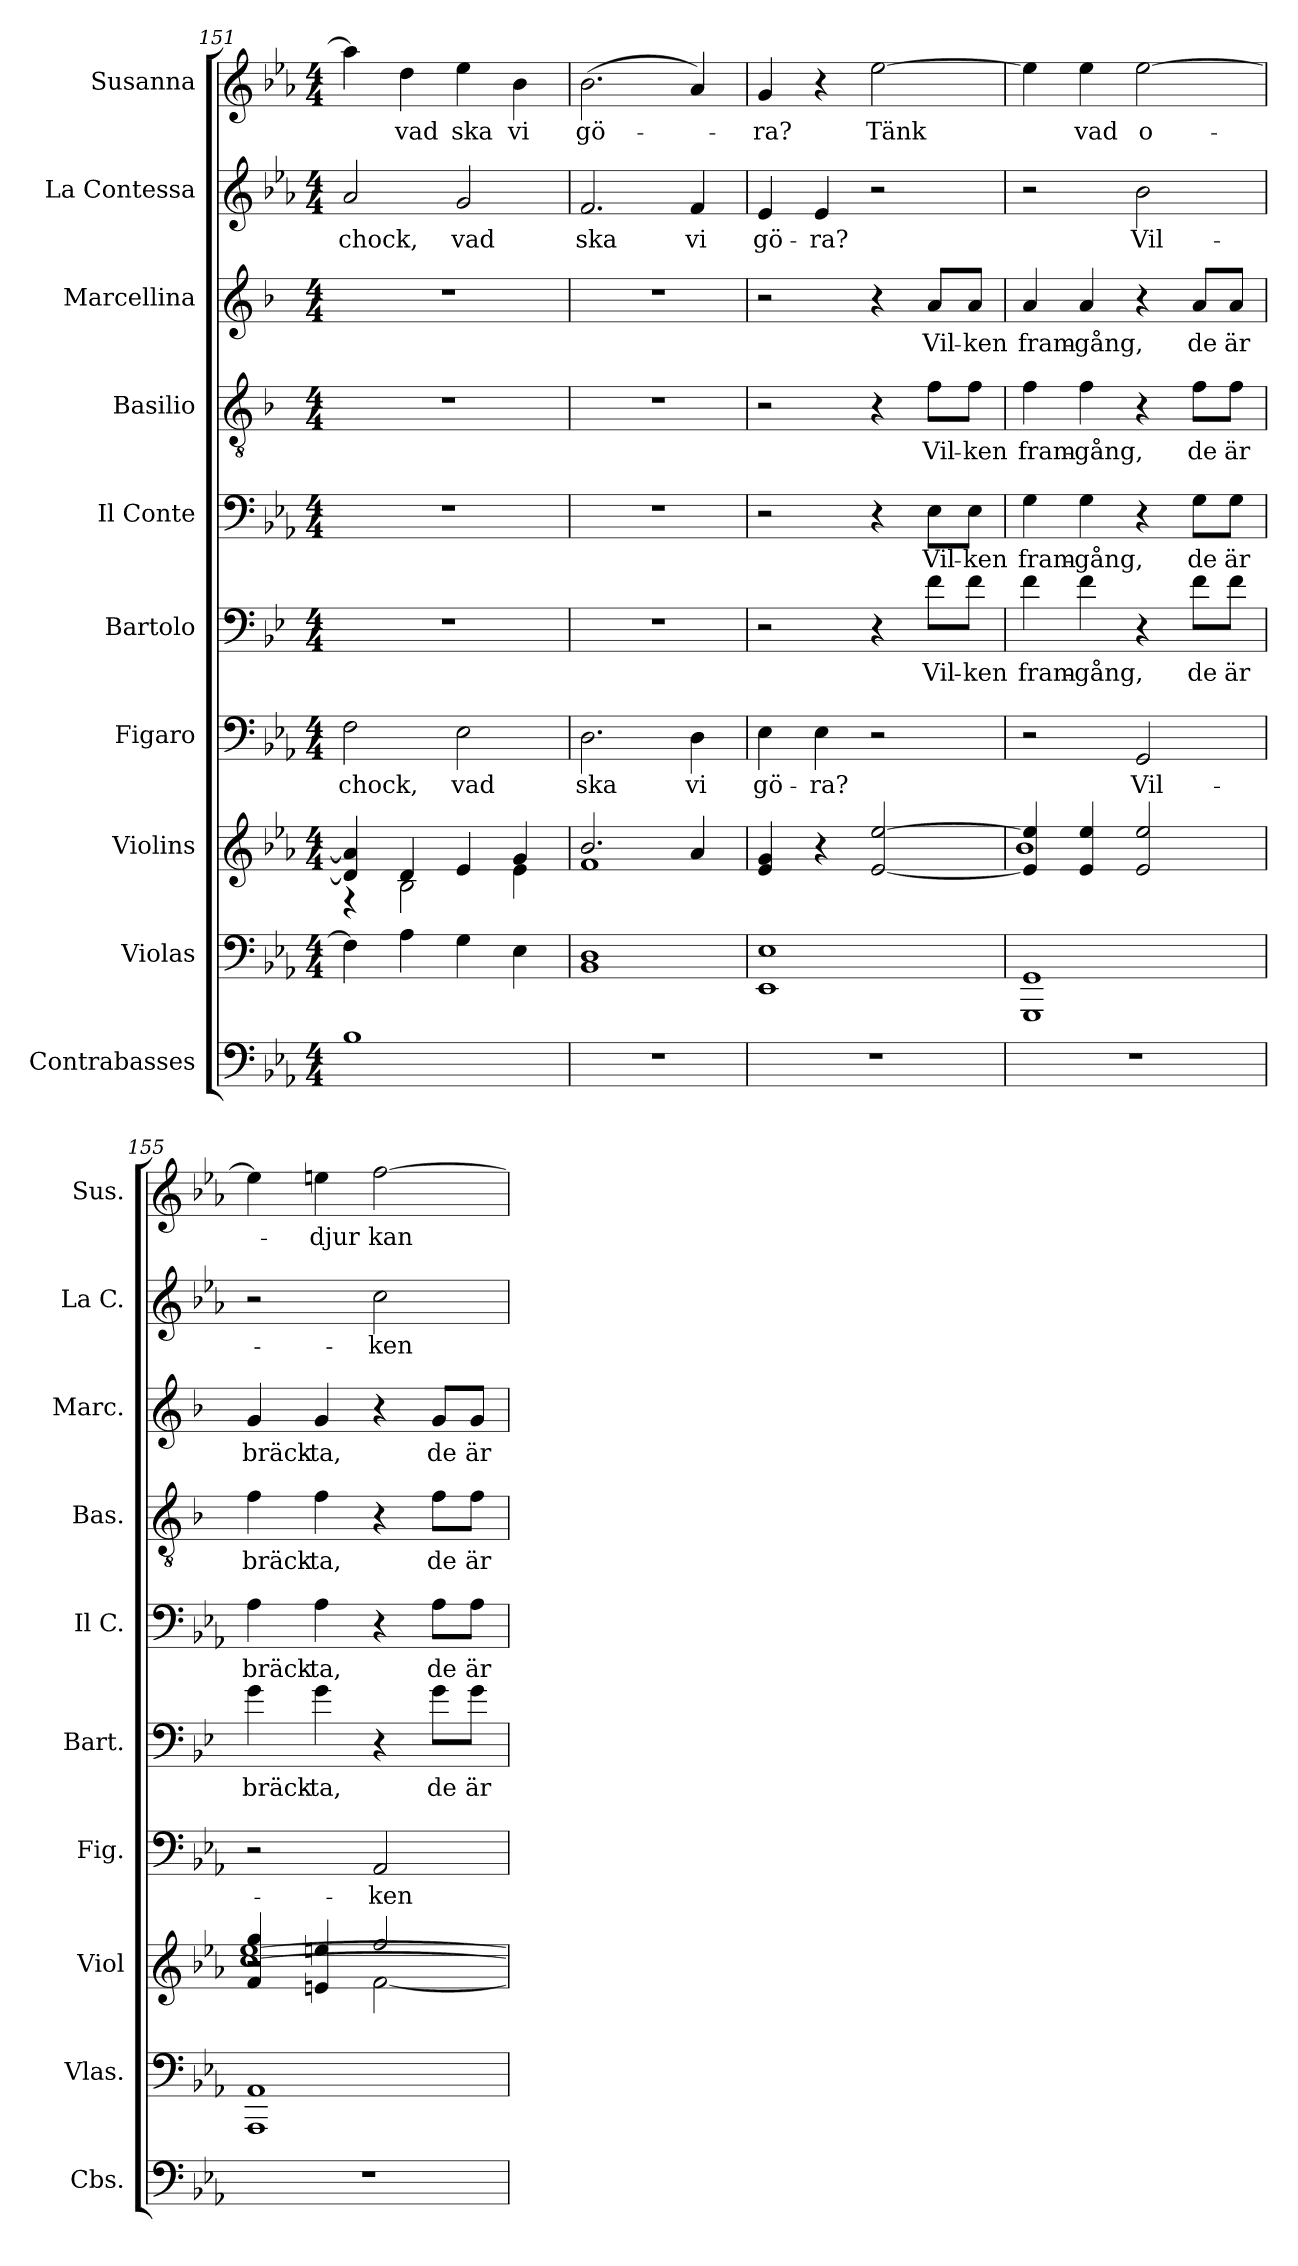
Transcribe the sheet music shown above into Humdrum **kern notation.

**kern	**kern	**kern	**kern	**text	**kern	**text	**kern	**text	**kern	**text	**kern	**text	**kern	**text	**kern	**text
*part10	*part9	*part8	*part7	*part7	*part6	*part6	*part5	*part5	*part4	*part4	*part3	*part3	*part2	*part2	*part1	*part1
*staff10	*staff9	*staff8	*staff7	*staff7	*staff6	*staff6	*staff5	*staff5	*staff4	*staff4	*staff3	*staff3	*staff2	*staff2	*staff1	*staff1
*I"Contrabasses	*I"Violas	*I"Violins	*I"Figaro	*	*I"Bartolo	*	*I"Il Conte	*	*I"Basilio	*	*I"Marcellina	*	*I"La Contessa	*	*I"Susanna	*
*I'Cbs.	*I'Vlas.	*I'Viol	*I'Fig.	*	*I'Bart.	*	*I'Il C.	*	*I'Bas.	*	*I'Marc.	*	*I'La C.	*	*I'Sus.	*
!!LO:PB:g=z
*clefF4	*clefF4	*clefG2	*clefF4	*	*clefF4	*	*clefF4	*	*clefGv2	*	*clefG2	*	*clefG2	*	*clefG2	*
*ITrd7c12	*	*	*	*	*ITrd4c7	*	*	*	*ITrd1c2	*	*ITrd1c2	*	*	*	*	*
*k[b-e-a-]	*k[b-e-a-]	*k[b-e-a-]	*k[b-e-a-]	*	*k[b-e-a-]	*	*k[b-e-a-]	*	*k[b-e-a-]	*	*k[b-e-a-]	*	*k[b-e-a-]	*	*k[b-e-a-]	*
*M4/4	*M4/4	*M4/4	*M4/4	*	*M4/4	*	*M4/4	*	*M4/4	*	*M4/4	*	*M4/4	*	*M4/4	*
=151	=151	=151	=151	=151	=151	=151	=151	=151	=151	=151	=151	=151	=151	=151	=151	=151
*	*	*^	*	*	*	*	*	*	*	*	*	*	*	*	*	*
!	!	!	!	!	!LO:LY:b	!	!	!	!	!	!	!	!	!	!LO:LY:b	!	!
1BB-	4F\]	4d/] 4a-/]	4r	2F\	chock,	1r	.	1r	.	1r	.	1r	.	2a-/	chock,	4aa-\]	.
!	!	!	!	!	!	!	!	!	!	!	!	!	!	!	!	!	!LO:LY:b
.	4A-\	4d/	2B-\	.	.	.	.	.	.	.	.	.	.	.	.	4dd\	vad
!	!	!	!	!	!LO:LY:b	!	!	!	!	!	!	!	!	!	!LO:LY:b	!	!LO:LY:b
.	4G\	4e-/	.	2E-\	vad	.	.	.	.	.	.	.	.	2g/	vad	4ee-\	ska
!	!	!	!	!	!	!	!	!	!	!	!	!	!	!	!	!	!LO:LY:b
.	4E-\	4g/	4e-\	.	.	.	.	.	.	.	.	.	.	.	.	4b-\	vi
=152	=152	=152	=152	=152	=152	=152	=152	=152	=152	=152	=152	=152	=152	=152	=152	=152	=152
!	!	!	!	!	!LO:LY:b	!	!	!	!	!	!	!	!	!	!LO:LY:b	!	!LO:LY:b
1r	1BB- 1D	2.b-/	1f	2.D\	ska	1r	.	1r	.	1r	.	1r	.	2.f/	ska	(>2.b-\	gö-
!	!	!	!	!	!LO:LY:b	!	!	!	!	!	!	!	!	!	!LO:LY:b	!	!
.	.	4a-/	.	4D\	vi	.	.	.	.	.	.	.	.	4f/	vi	4a-/)	.
*	*	*v	*v	*	*	*	*	*	*	*	*	*	*	*	*	*	*
=153	=153	=153	=153	=153	=153	=153	=153	=153	=153	=153	=153	=153	=153	=153	=153	=153
!	!	!	!	!LO:LY:b	!	!	!	!	!	!	!	!	!	!LO:LY:b	!	!LO:LY:b
1r	1EE- 1E-	4e-/ 4g/	4E-\	gö-	2r	.	2r	.	2r	.	2r	.	4e-/	gö-	4g/	-ra?
!	!	!	!	!LO:LY:b	!	!	!	!	!	!	!	!	!	!LO:LY:b	!	!
.	.	4r	4E-\	-ra?	.	.	.	.	.	.	.	.	4e-/	-ra?	4r	.
!	!	!	!	!	!	!	!	!	!	!	!	!	!	!	!	!LO:LY:b
.	.	[2e-/ [2ee-/	2r	.	4r	.	4r	.	4r	.	4r	.	2r	.	[2ee-\	Tänk
!	!	!	!	!	!	!LO:LY:b	!	!LO:LY:b	!	!LO:LY:b	!	!LO:LY:b	!	!	!	!
.	.	.	.	.	8B-\L	Vil-	8E-\L	Vil-	8e-\L	Vil-	8g/L	Vil-	.	.	.	.
!	!	!	!	!	!	!LO:LY:b	!	!LO:LY:b	!	!LO:LY:b	!	!LO:LY:b	!	!	!	!
.	.	.	.	.	8B-\J	-ken	8E-\J	-ken	8e-\J	-ken	8g/J	-ken	.	.	.	.
=154	=154	=154	=154	=154	=154	=154	=154	=154	=154	=154	=154	=154	=154	=154	=154	=154
*	*	*^	*	*	*	*	*	*	*	*	*	*	*	*	*	*
!	!	!	!	!	!	!	!LO:LY:b	!	!LO:LY:b	!	!LO:LY:b	!	!LO:LY:b	!	!	!	!
1r	1GGG 1GG	4e-/] 4ee-/]	1b-	2r	.	4B-\	fram-	4G\	fram-	4e-\	fram-	4g/	fram-	2r	.	4ee-\]	.
!	!	!	!	!	!	!	!LO:LY:b	!	!LO:LY:b	!	!LO:LY:b	!	!LO:LY:b	!	!	!	!LO:LY:b
.	.	4e-/ 4ee-/	.	.	.	4B-\	-gång,	4G\	-gång,	4e-\	-gång,	4g/	-gång,	.	.	4ee-\	vad
!	!	!	!	!	!LO:LY:b	!	!	!	!	!	!	!	!	!	!LO:LY:b	!	!LO:LY:b
.	.	2e-/ 2ee-/	.	2GG/	Vil-	4r	.	4r	.	4r	.	4r	.	2b-\	Vil-	[2ee-\	o-
!	!	!	!	!	!	!	!LO:LY:b	!	!LO:LY:b	!	!LO:LY:b	!	!LO:LY:b	!	!	!	!
.	.	.	.	.	.	8B-\L	de	8G\L	de	8e-\L	de	8g/L	de	.	.	.	.
!	!	!	!	!	!	!	!LO:LY:b	!	!LO:LY:b	!	!LO:LY:b	!	!LO:LY:b	!	!	!	!
.	.	.	.	.	.	8B-\J	är	8G\J	är	8e-\J	är	8g/J	är	.	.	.	.
=155	=155	=155	=155	=155	=155	=155	=155	=155	=155	=155	=155	=155	=155	=155	=155	=155	=155
*	*	*	*^	*	*	*	*	*	*	*	*	*	*	*	*	*	*
!	!	!	!	!	!	!	!	!LO:LY:b	!	!LO:LY:b	!	!LO:LY:b	!	!LO:LY:b	!	!	!	!
1r	1AAA- 1AA-	4f/ 4gg/	2r	[1cc [1ee-	2r	.	4c\	bräck-	4A-\	bräck-	4e-\	bräck-	4f/	bräck-	2r	.	4ee-\]	.
!	!	!	!	!	!	!	!	!LO:LY:b	!	!LO:LY:b	!	!LO:LY:b	!	!LO:LY:b	!	!	!	!LO:LY:b
.	.	4en/ 4een/	.	.	.	.	4c\	-ta,	4A-\	-ta,	4e-\	-ta,	4f/	-ta,	.	.	4een\	-djur
!	!	!	!	!	!	!LO:LY:b	!	!	!	!	!	!	!	!	!	!LO:LY:b	!	!LO:LY:b
.	.	2ff/	[2f\	.	2AA-/	-ken	4r	.	4r	.	4r	.	4r	.	2cc\	-ken	[2ff\	kan
!	!	!	!	!	!	!	!	!LO:LY:b	!	!LO:LY:b	!	!LO:LY:b	!	!LO:LY:b	!	!	!	!
.	.	.	.	.	.	.	8c\L	de	8A-\L	de	8e-\L	de	8f/L	de	.	.	.	.
!	!	!	!	!	!	!	!	!LO:LY:b	!	!LO:LY:b	!	!LO:LY:b	!	!LO:LY:b	!	!	!	!
.	.	.	.	.	.	.	8c\J	är	8A-\J	är	8e-\J	är	8f/J	är	.	.	.	.
*	*	*v	*v	*v	*	*	*	*	*	*	*	*	*	*	*	*	*	*
=	=	=	=	=	=	=	=	=	=	=	=	=	=	=	=	=
*-	*-	*-	*-	*-	*-	*-	*-	*-	*-	*-	*-	*-	*-	*-	*-	*-
